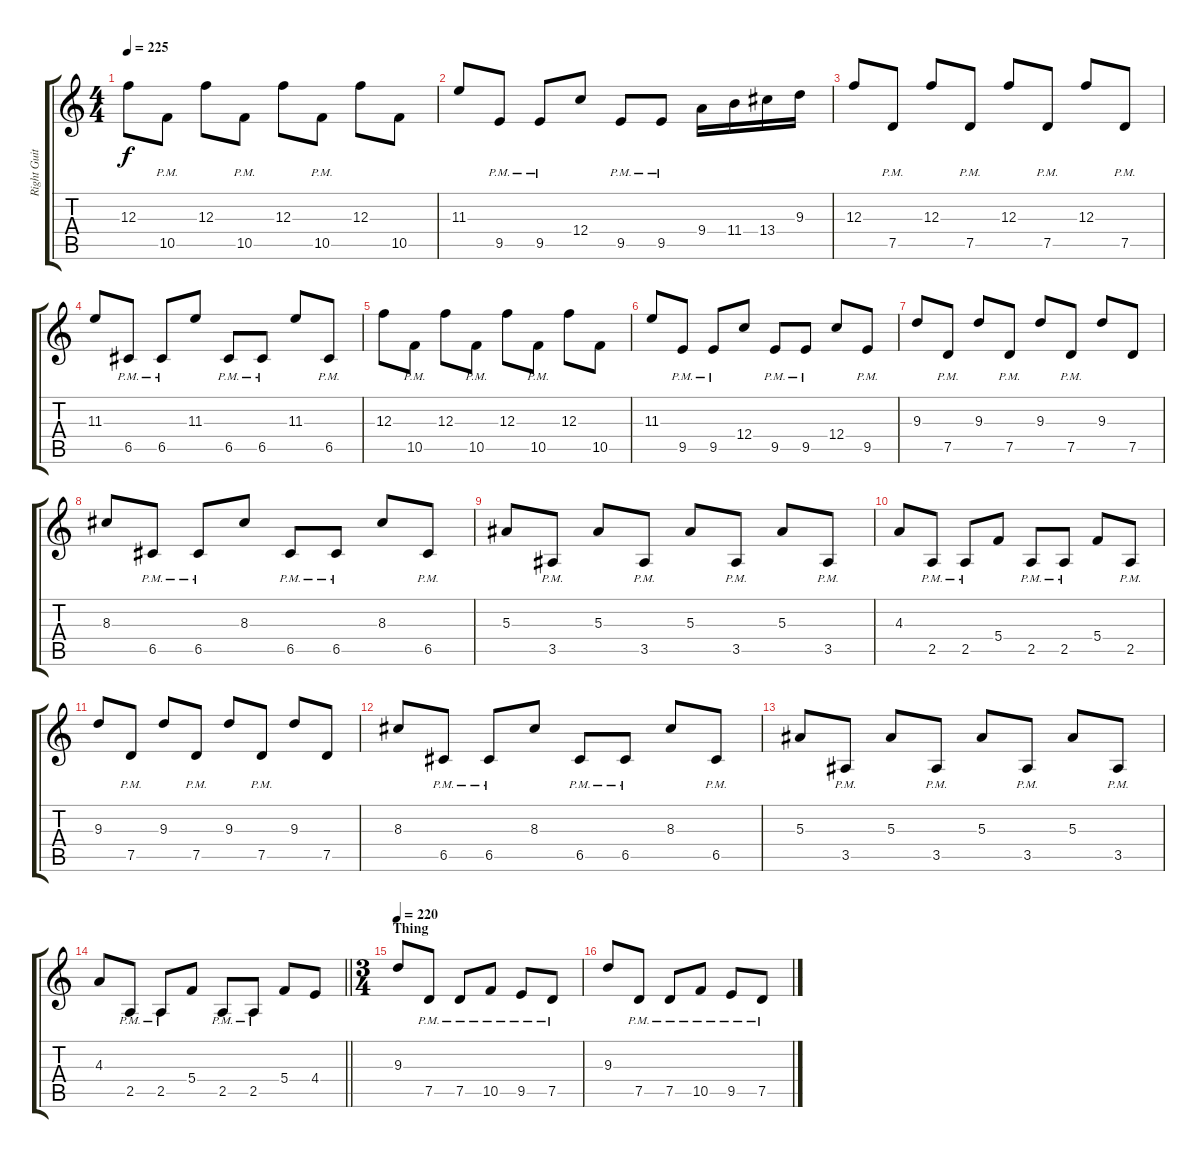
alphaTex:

\track ("Right Guitar" "Right Guit") {instrument distortionguitar}
\staff {score tabs}
\tuning (D4 A3 F3 C3 G2 D2) {hide}
\ts (4 4)
\tempo 225
\clef g2
\ks c
12.3.8{dy f} 10.5{pm}.8 12.3.8 10.5{pm}.8 12.3.8 10.5{pm}.8 12.3.8 10.5.8 |
11.3.8 9.5{pm}.8 9.5{pm}.8 12.4.8 9.5{pm}.8 9.5{pm}.8 9.4.16 11.4.16 13.4.16 9.3.16 |
12.3.8 7.5{pm}.8 12.3.8 7.5{pm}.8 12.3.8 7.5{pm}.8 12.3.8 7.5{pm}.8 |
11.3.8 6.5{pm}.8 6.5{pm}.8 11.3.8 6.5{pm}.8 6.5{pm}.8 11.3.8 6.5{pm}.8 |
12.3.8 10.5{pm}.8 12.3.8 10.5{pm}.8 12.3.8 10.5{pm}.8 12.3.8 10.5.8 |
11.3.8 9.5{pm}.8 9.5{pm}.8 12.4.8 9.5{pm}.8 9.5{pm}.8 12.4.8 9.5{pm}.8 |
9.3.8 7.5{pm}.8 9.3.8 7.5{pm}.8 9.3.8 7.5{pm}.8 9.3.8 7.5.8 |
8.3.8 6.5{pm}.8 6.5{pm}.8 8.3.8 6.5{pm}.8 6.5{pm}.8 8.3.8 6.5{pm}.8 |
5.3.8 3.5{pm}.8 5.3.8 3.5{pm}.8 5.3.8 3.5{pm}.8 5.3.8 3.5{pm}.8 |
4.3.8 2.5{pm}.8 2.5{pm}.8 5.4.8 2.5{pm}.8 2.5{pm}.8 5.4.8 2.5{pm}.8 |
9.3.8 7.5{pm}.8 9.3.8 7.5{pm}.8 9.3.8 7.5{pm}.8 9.3.8 7.5.8 |
8.3.8 6.5{pm}.8 6.5{pm}.8 8.3.8 6.5{pm}.8 6.5{pm}.8 8.3.8 6.5{pm}.8 |
5.3.8 3.5{pm}.8 5.3.8 3.5{pm}.8 5.3.8 3.5{pm}.8 5.3.8 3.5{pm}.8 |
\barLineRight lightlight
4.3.8 2.5{pm}.8 2.5{pm}.8 5.4.8 2.5{pm}.8 2.5{pm}.8 5.4.8 4.4.8 |
\ts (3 4)
\section ("" "Thing")
\tempo 220
9.3.8 7.5{pm}.8 7.5{pm}.8 10.5{pm}.8 9.5{pm}.8 7.5{pm}.8 |
9.3.8 7.5{pm}.8 7.5{pm}.8 10.5{pm}.8 9.5{pm}.8 7.5{pm}.8
